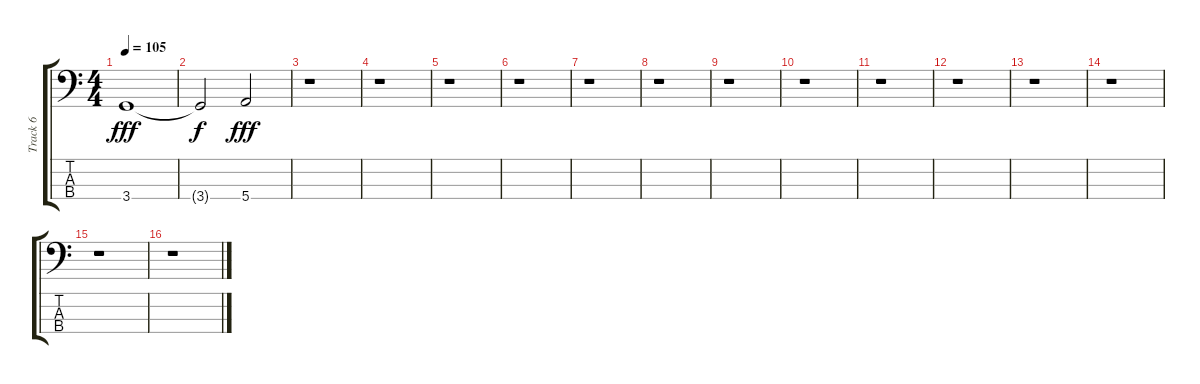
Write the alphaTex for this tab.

\track ("Track 6" "Track 6") {instrument electricbassfinger}
\staff {score tabs}
\tuning (G2 D2 A1 E1) {hide}
\ts (4 4)
\tempo 105
\clef f4
\ks c
3.4.1{dy fff} |
3.4{t}.2{dy f} 5.4.2{dy fff} |
r.1 |
r.1 |
r.1 |
r.1 |
r.1 |
r.1 |
r.1 |
r.1 |
r.1 |
r.1 |
r.1 |
r.1 |
r.1 |
r.1
